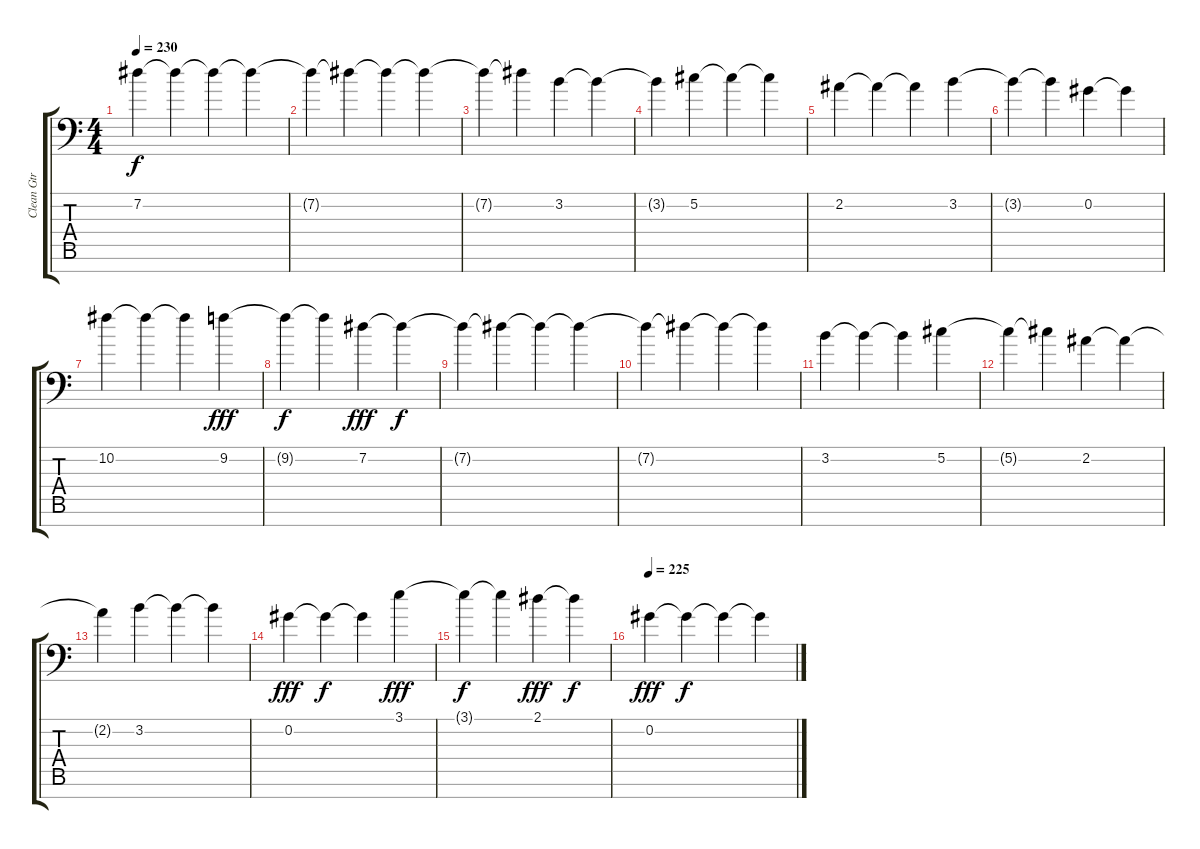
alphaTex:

\track ("Clean Gtr 1" "Clean Gtr ") {instrument acousticguitarsteel}
\staff {score tabs}
\tuning (Db4 Ab3 Eb3 Db3 Ab2 Eb2 Ab1) {hide}
\ts (4 4)
\tempo 230
\clef f4
\ks c
7.2.4{dy f} 7.2{t}.4 7.2{t}.4 7.2{t}.4 |
7.2{t}.4 7.2{t}.4 7.2{t}.4 7.2{t}.4 |
7.2{t}.4 7.2{t}.4 3.2.4 3.2{t}.4 |
3.2{t}.4 5.2.4 5.2{t}.4 5.2{t}.4 |
2.2.4 2.2{t}.4 2.2{t}.4 3.2.4 |
3.2{t}.4 3.2{t}.4 0.2.4 0.2{t}.4 |
10.2.4 10.2{t}.4 10.2{t}.4 9.2.4{dy fff} |
9.2{t}.4{dy f} 9.2{t}.4 7.2.4{dy fff} 7.2{t}.4{dy f} |
7.2{t}.4 7.2{t}.4 7.2{t}.4 7.2{t}.4 |
7.2{t}.4 7.2{t}.4 7.2{t}.4 7.2{t}.4 |
3.2.4 3.2{t}.4 3.2{t}.4 5.2.4 |
5.2{t}.4 5.2{t}.4 2.2.4 2.2{t}.4 |
2.2{t}.4 3.2.4 3.2{t}.4 3.2{t}.4 |
0.2.4{dy fff} 0.2{t}.4{dy f} 0.2{t}.4 3.1.4{dy fff} |
3.1{t}.4{dy f} 3.1{t}.4 2.1.4{dy fff} 2.1{t}.4{dy f} |
\tempo 225
0.2.4{dy fff} 0.2{t}.4{dy f} 0.2{t}.4 0.2{t}.4
